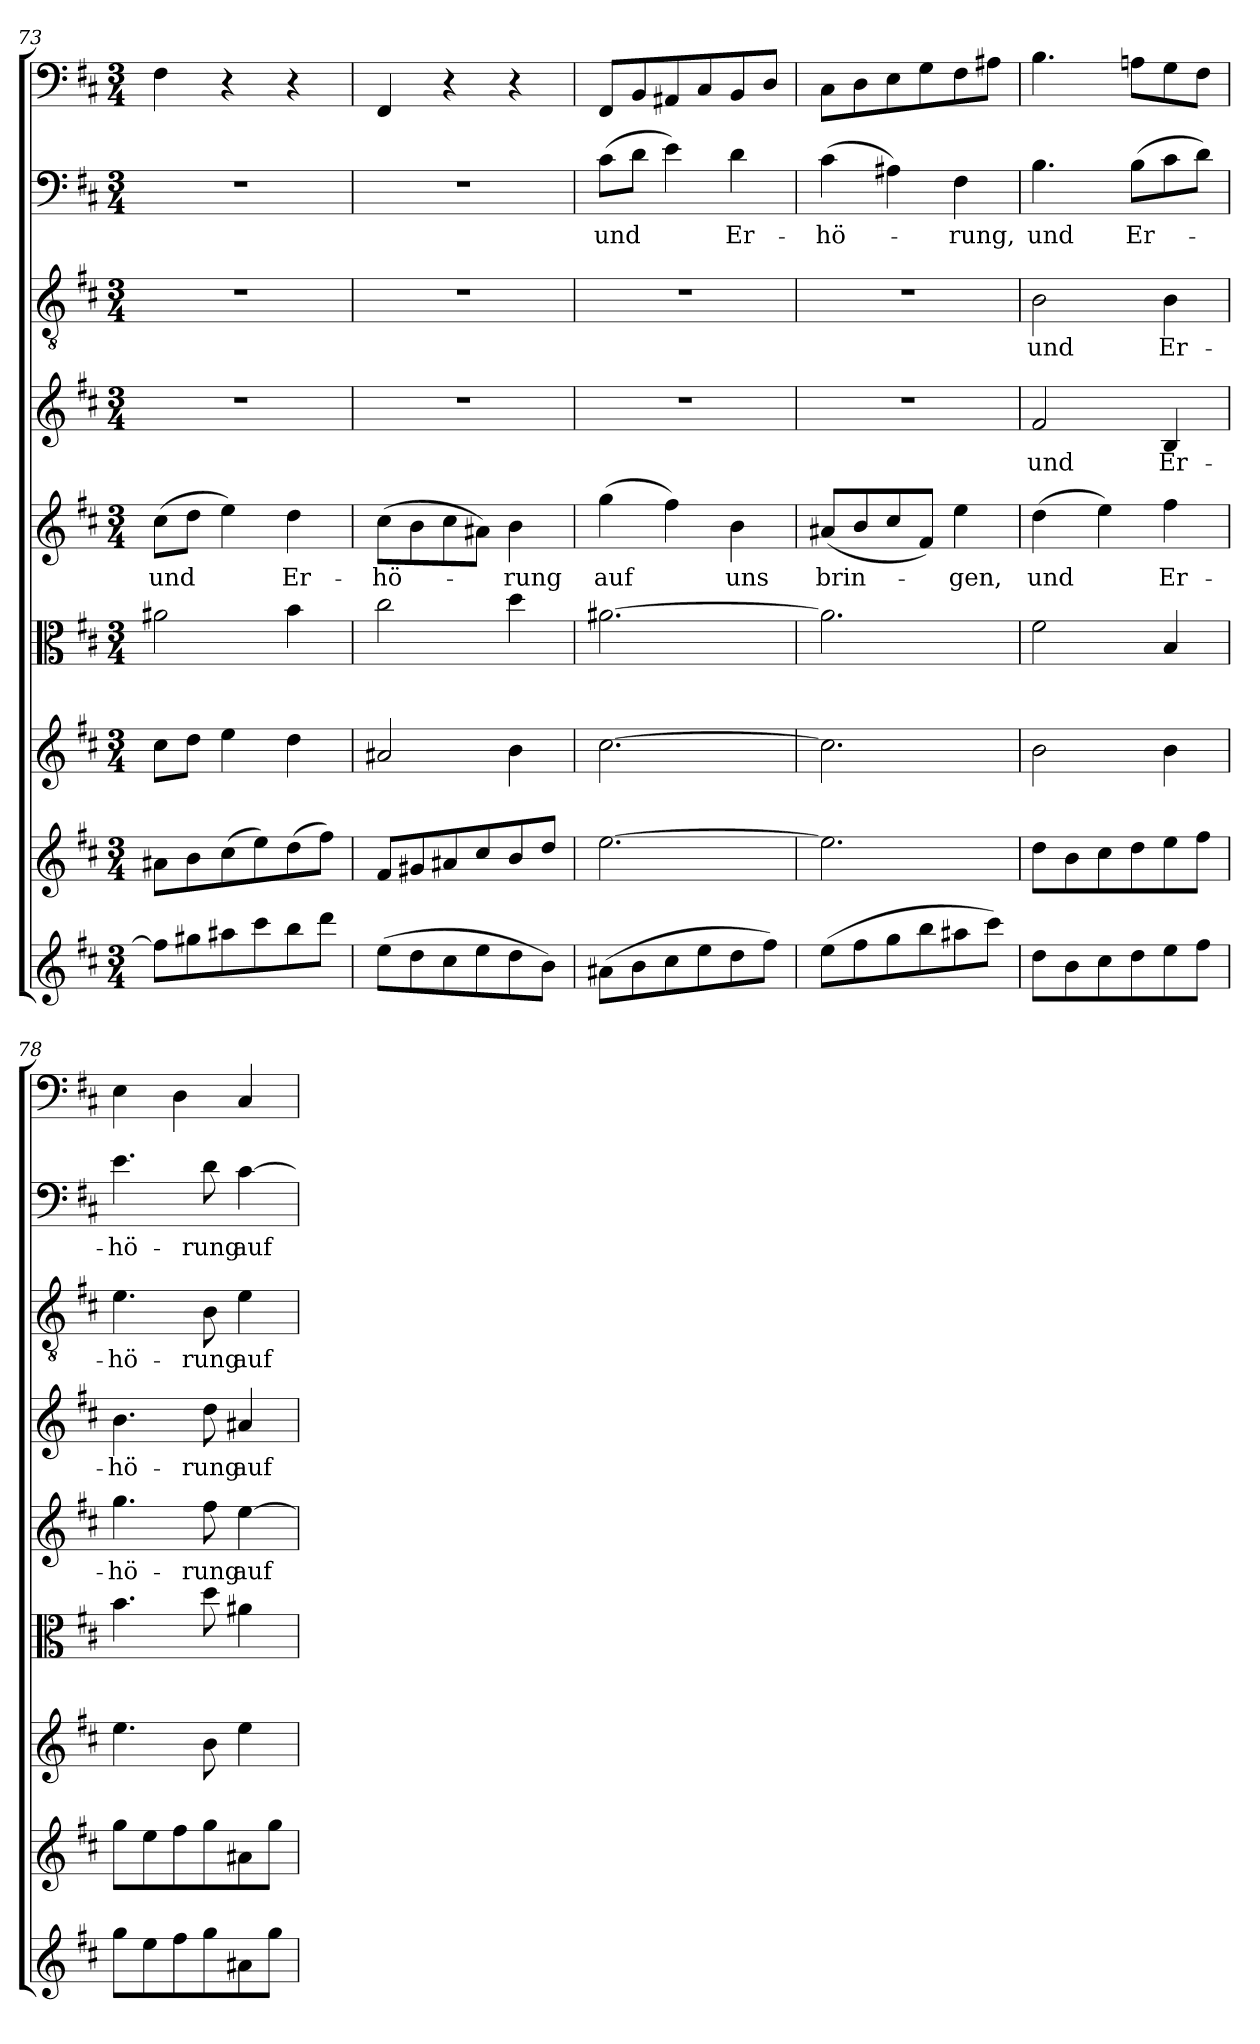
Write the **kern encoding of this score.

**kern	**kern	**kern	**kern	**kern	**text	**kern	**text	**kern	**text	**kern	**text	**kern
*part9	*part8	*part7	*part6	*part5	*part5	*part4	*part4	*part3	*part3	*part2	*part2	*part1
*staff9	*staff8	*staff7	*staff6	*staff5	*staff5	*staff4	*staff4	*staff3	*staff3	*staff2	*staff2	*staff1
*clefG2	*clefG2	*clefG2	*clefC3	*clefG2	*	*clefG2	*	*clefGv2	*	*clefF4	*	*clefF4
*k[f#c#]	*k[f#c#]	*k[f#c#]	*k[f#c#]	*k[f#c#]	*	*k[f#c#]	*	*k[f#c#]	*	*k[f#c#]	*	*k[f#c#]
*b:	*b:	*b:	*b:	*b:	*	*b:	*	*b:	*	*b:	*	*b:
*M3/4	*M3/4	*M3/4	*M3/4	*M3/4	*	*M3/4	*	*M3/4	*	*M3/4	*	*M3/4
=73	=73	=73	=73	=73	=73	=73	=73	=73	=73	=73	=73	=73
8ff#\L]	8a#X\L	8cc#\L	2a#X\	(8cc#\L	und	2.r	.	2.r	.	2.r	.	4F#\
8gg#X\	8b\	8dd\J	.	8dd\J	.	.	.	.	.	.	.	.
8aa#X\	(8cc#\	4ee\	.	4ee\)	.	.	.	.	.	.	.	4r
8ccc#\	8ee\)	.	.	.	.	.	.	.	.	.	.	.
8bb\	(8dd\	4dd\	4b\	4dd\	Er-	.	.	.	.	.	.	4r
8ddd\J	8ff#\J)	.	.	.	.	.	.	.	.	.	.	.
=74	=74	=74	=74	=74	=74	=74	=74	=74	=74	=74	=74	=74
(8ee\L	8f#/L	2a#X/	2cc#\	(8cc#\L	-hö-	2.r	.	2.r	.	2.r	.	4FF#/
8dd\	8g#X/	.	.	8b\	.	.	.	.	.	.	.	.
8cc#\	8a#X/	.	.	8cc#\	.	.	.	.	.	.	.	4r
8ee\	8cc#/	.	.	8a#X\J)	.	.	.	.	.	.	.	.
8dd\	8b/	4b\	4dd\	4b\	-rung	.	.	.	.	.	.	4r
8b\J)	8dd/J	.	.	.	.	.	.	.	.	.	.	.
=75	=75	=75	=75	=75	=75	=75	=75	=75	=75	=75	=75	=75
(8a#X\L	[2.ee\	[2.cc#\	[2.a#X\	(4gg\	auf	2.r	.	2.r	.	(8c#\L	und	8FF#/L
8b\	.	.	.	.	.	.	.	.	.	8d\J	.	8BB/
8cc#\	.	.	.	4ff#\)	.	.	.	.	.	4e\)	.	8AA#X/
8ee\	.	.	.	.	.	.	.	.	.	.	.	8C#/
8dd\	.	.	.	4b\	uns	.	.	.	.	4d\	Er-	8BB/
8ff#\J)	.	.	.	.	.	.	.	.	.	.	.	8D/J
=76	=76	=76	=76	=76	=76	=76	=76	=76	=76	=76	=76	=76
(8ee\L	2.ee\]	2.cc#\]	2.a#\]	(8a#X/L	brin-	2.r	.	2.r	.	(4c#\	-hö-	8C#\L
8ff#\	.	.	.	8b/	.	.	.	.	.	.	.	8D\
8gg\	.	.	.	8cc#/	.	.	.	.	.	4A#X\)	.	8E\
8bb\	.	.	.	8f#/J)	.	.	.	.	.	.	.	8G\
8aa#X\	.	.	.	4ee\	-gen,	.	.	.	.	4F#\	-rung,	8F#\
8ccc#\J)	.	.	.	.	.	.	.	.	.	.	.	8A#X\J
=77	=77	=77	=77	=77	=77	=77	=77	=77	=77	=77	=77	=77
8dd\L	8dd\L	2b\	2f#\	(4dd\	und	2f#/	und	2B\	und	4.B\	und	4.B\
8b\	8b\	.	.	.	.	.	.	.	.	.	.	.
8cc#\	8cc#\	.	.	4ee\)	.	.	.	.	.	.	.	.
8dd\	8dd\	.	.	.	.	.	.	.	.	(8B\L	Er-	8An\L
8ee\	8ee\	4b\	4B/	4ff#\	Er-	4B/	Er-	4B\	Er-	8c#\	.	8G\
8ff#\J	8ff#\J	.	.	.	.	.	.	.	.	8d\J)	.	8F#\J
=78	=78	=78	=78	=78	=78	=78	=78	=78	=78	=78	=78	=78
8gg\L	8gg\L	4.ee\	4.b\	4.gg\	-hö-	4.b\	-hö-	4.e\	-hö-	4.e\	-hö-	4E\
8ee\	8ee\	.	.	.	.	.	.	.	.	.	.	.
8ff#\	8ff#\	.	.	.	.	.	.	.	.	.	.	4D\
8gg\	8gg\	8b\	8dd\	8ff#\	-rung	8dd\	-rung	8B\	-rung	8d\	-rung	.
8a#X\	8a#X\	4ee\	4a#X\	[4ee\	auf	4a#X/	auf	4e\	auf	[4c#\	auf	4C#/
8gg\J	8gg\J	.	.	.	.	.	.	.	.	.	.	.
=	=	=	=	=	=	=	=	=	=	=	=	=
*-	*-	*-	*-	*-	*-	*-	*-	*-	*-	*-	*-	*-
